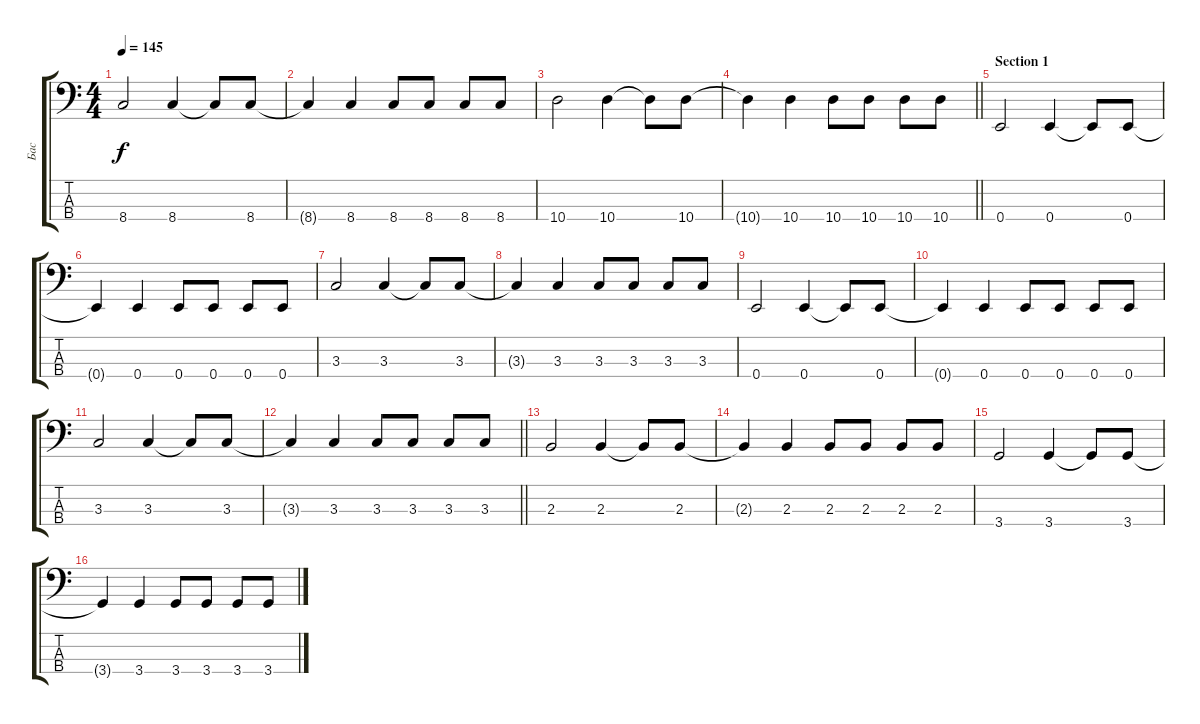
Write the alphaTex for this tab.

\track ("Бас" "Бас") {instrument electricbassfinger}
\staff {score tabs}
\tuning (G2 D2 A1 E1) {hide}
\ts (4 4)
\tempo 145
\clef f4
\ks c
8.4.2{dy f} 8.4.4 8.4{t}.8 8.4.8 |
8.4{t}.4 8.4.4 8.4.8 8.4.8 8.4.8 8.4.8 |
10.4.2 10.4.4 10.4{t}.8 10.4.8 |
\barLineRight lightlight
10.4{t}.4 10.4.4 10.4.8 10.4.8 10.4.8 10.4.8 |
\section ("" "Section 1")
0.4.2 0.4.4 0.4{t}.8 0.4.8 |
0.4{t}.4 0.4.4 0.4.8 0.4.8 0.4.8 0.4.8 |
3.3.2 3.3.4 3.3{t}.8 3.3.8 |
3.3{t}.4 3.3.4 3.3.8 3.3.8 3.3.8 3.3.8 |
0.4.2 0.4.4 0.4{t}.8 0.4.8 |
0.4{t}.4 0.4.4 0.4.8 0.4.8 0.4.8 0.4.8 |
3.3.2 3.3.4 3.3{t}.8 3.3.8 |
\barLineRight lightlight
3.3{t}.4 3.3.4 3.3.8 3.3.8 3.3.8 3.3.8 |
2.3.2 2.3.4 2.3{t}.8 2.3.8 |
2.3{t}.4 2.3.4 2.3.8 2.3.8 2.3.8 2.3.8 |
3.4.2 3.4.4 3.4{t}.8 3.4.8 |
3.4{t}.4 3.4.4 3.4.8 3.4.8 3.4.8 3.4.8
